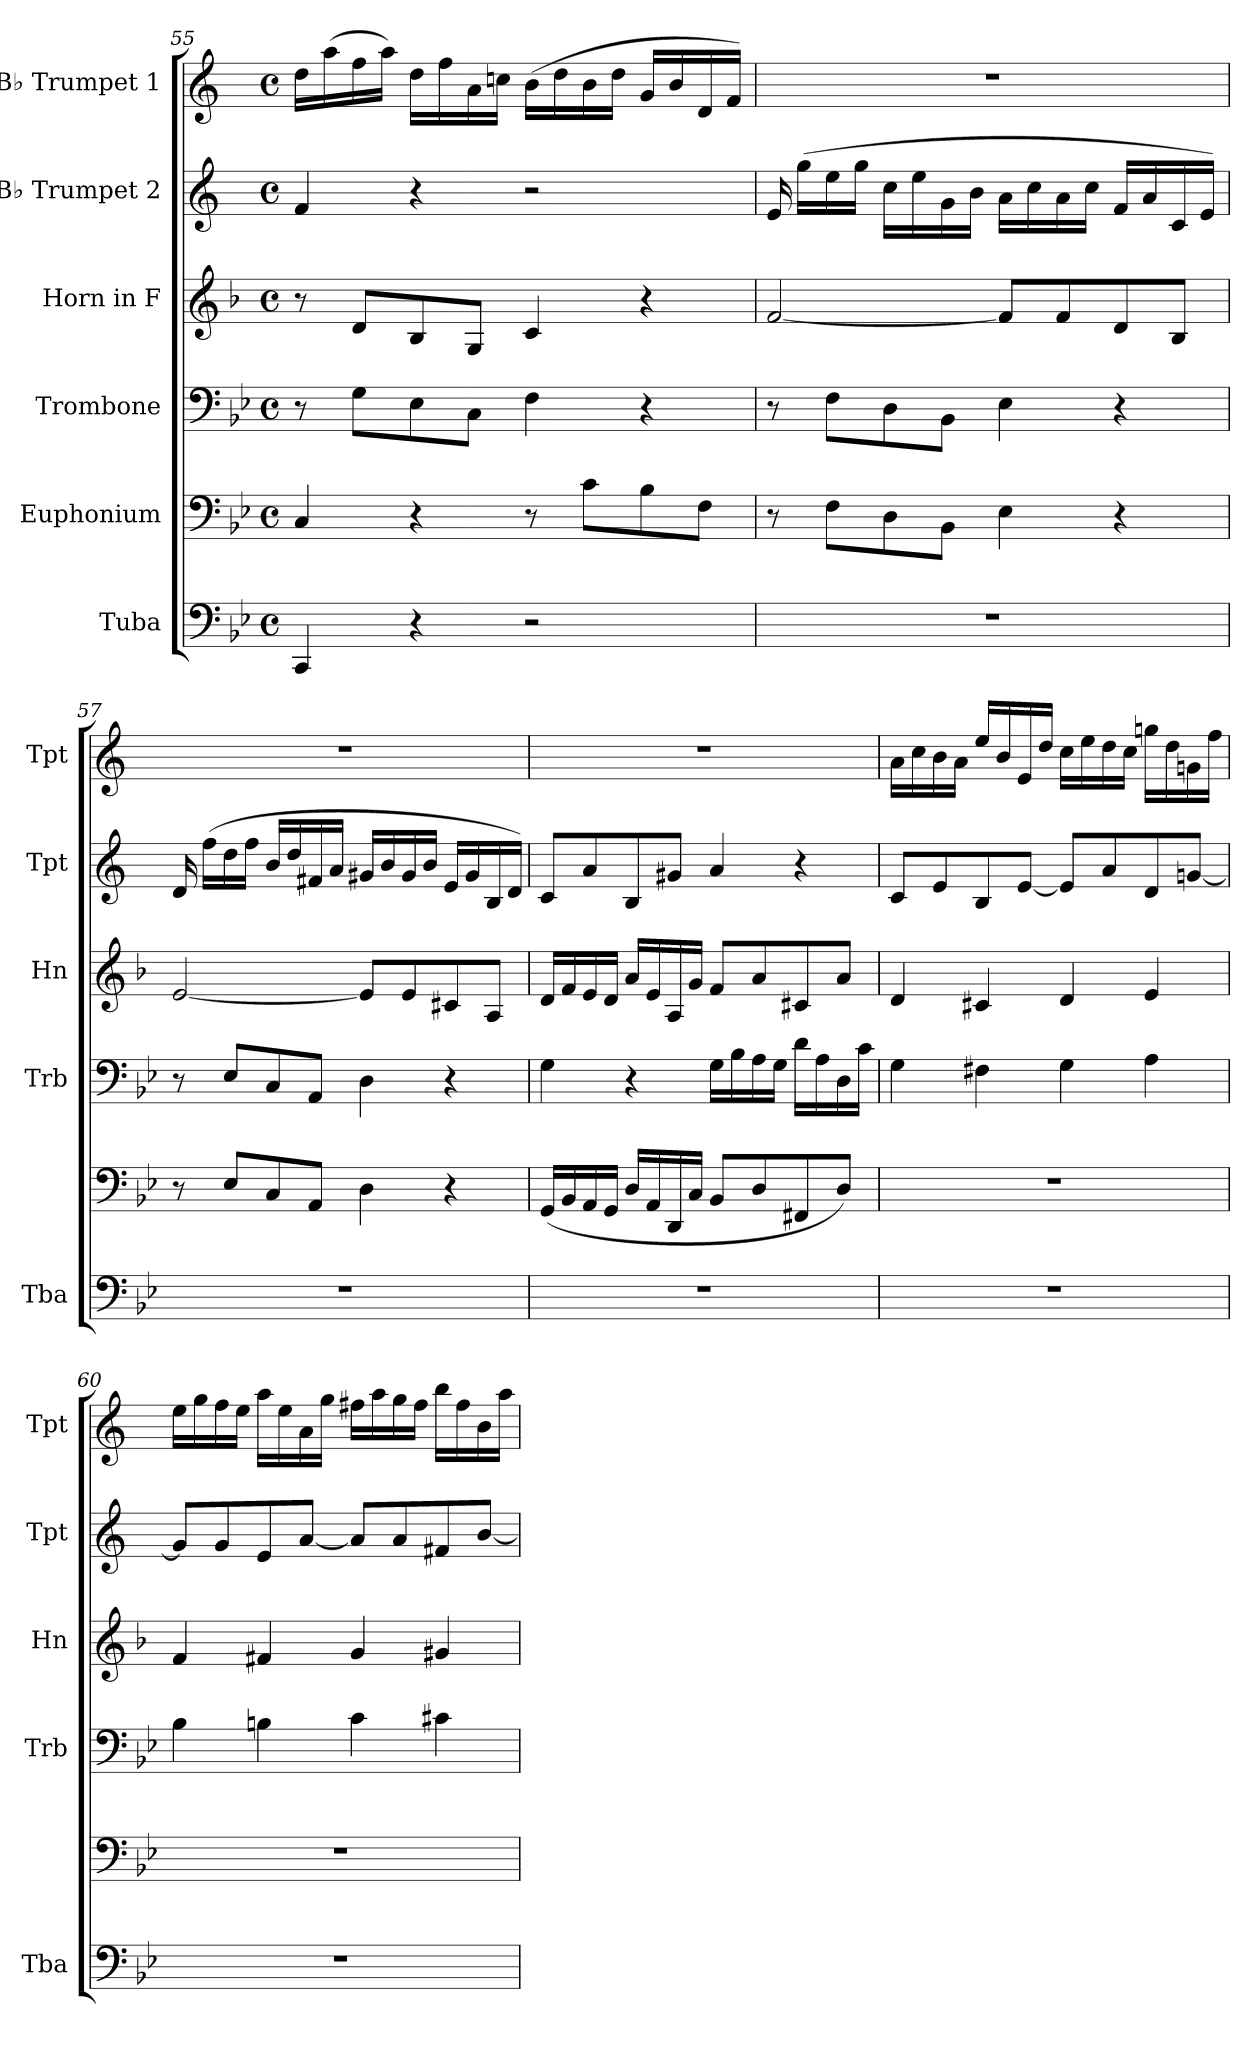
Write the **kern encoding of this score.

**kern	**kern	**kern	**kern	**kern	**kern
*part6	*part5	*part4	*part3	*part2	*part1
*staff6	*staff5	*staff4	*staff3	*staff2	*staff1
*I"Tuba	*I"Euphonium	*I"Trombone	*I"Horn in F	*I"B♭ Trumpet 2	*I"B♭ Trumpet 1
*I'Tba	*	*I'Trb	*I'Hn	*I'Tpt	*I'Tpt
*clefF4	*clefF4	*clefF4	*clefG2	*clefG2	*clefG2
*	*	*	*ITrd4c7	*ITrd1c2	*ITrd1c2
*k[b-e-]	*k[b-e-]	*k[b-e-]	*k[b-e-]	*k[b-e-]	*k[b-e-]
*M4/4	*M4/4	*M4/4	*M4/4	*M4/4	*M4/4
*met(c)	*met(c)	*met(c)	*met(c)	*met(c)	*met(c)
=55	=55	=55	=55	=55	=55
4CC/	4C/	8r	8r	4e-/	16cc\LL
.	.	.	.	.	(>16gg\
.	.	8G\L	8G/L	.	16ee-\
.	.	.	.	.	16gg\JJ)
4r	4r	8E-\	8E-/	4r	16cc\LL
.	.	.	.	.	16ee-\
.	.	8C\J	8C/J	.	16g\
.	.	.	.	.	16b-X\JJ
2r	8r	4F\	4F/	2r	(>16a\LL
.	.	.	.	.	16cc\
.	8c\L	.	.	.	16a\
.	.	.	.	.	16cc\JJ
.	8B-\	4r	4r	.	16f/LL
.	.	.	.	.	16a/
.	8F\J	.	.	.	16c/
.	.	.	.	.	16e-/JJ)
!!LO:LB:g=z
=56	=56	=56	=56	=56	=56
1r	8r	8r	[2B-/	16d/	1r
.	.	.	.	(>16ff\LL	.
.	8F\L	8F\L	.	16dd\	.
.	.	.	.	16ff\JJ	.
.	8D\	8D\	.	16b-\LL	.
.	.	.	.	16dd\	.
.	8BB-\J	8BB-\J	.	16f\	.
.	.	.	.	16a\JJ	.
.	4E-\	4E-\	8B-/L]	16g\LL	.
.	.	.	.	16b-\	.
.	.	.	8B-/	16g\	.
.	.	.	.	16b-\JJ	.
.	4r	4r	8G/	16e-/LL	.
.	.	.	.	16g/	.
.	.	.	8E-/J	16B-/	.
.	.	.	.	16d/JJ)	.
=57	=57	=57	=57	=57	=57
1r	8r	8r	[2A/	16c/	1r
.	.	.	.	(>16ee-\LL	.
.	8E-/L	8E-/L	.	16cc\	.
.	.	.	.	16ee-\JJ	.
.	8C/	8C/	.	16a/LL	.
.	.	.	.	16cc/	.
.	8AA/J	8AA/J	.	16en/	.
.	.	.	.	16g/JJ	.
.	4D\	4D\	8A/L]	16f#X/LL	.
.	.	.	.	16a/	.
.	.	.	8A/	16f#/	.
.	.	.	.	16a/JJ	.
.	4r	4r	8F#X/	16d/LL	.
.	.	.	.	16f#/	.
.	.	.	8D/J	16A/	.
.	.	.	.	16c/JJ)	.
!!LO:PB:g=z
=58	=58	=58	=58	=58	=58
1r	(<16GG/LL	4G\	16G/LL	8B-/L	1r
.	16BB-/	.	16B-/	.	.
.	16AA/	.	16A/	8g/	.
.	16GG/JJ	.	16G/JJ	.	.
.	16D/LL	4r	16d/LL	8A/	.
.	16AA/	.	16A/	.	.
.	16DD/	.	16D/	8f#X/J	.
.	16C/JJ	.	16c/JJ	.	.
.	8BB-/L	16G\LL	8B-/L	4g/	.
.	.	16B-\	.	.	.
.	8D/	16A\	8d/	.	.
.	.	16G\JJ	.	.	.
.	8FF#X/	16d\LL	8F#X/	4r	.
.	.	16A\	.	.	.
.	8D/J)	16D\	8d/J	.	.
.	.	16c\JJ	.	.	.
=59	=59	=59	=59	=59	=59
1r	1r	4G\	4G/	8B-/L	16g\LL
.	.	.	.	.	16b-\
.	.	.	.	8d/	16a\
.	.	.	.	.	16g\JJ
.	.	4F#X\	4F#X/	8A/	16dd/LL
.	.	.	.	.	16a/
.	.	.	.	[8d/J	16d/
.	.	.	.	.	16cc/JJ
.	.	4G\	4G/	8d/L]	16b-\LL
.	.	.	.	.	16dd\
.	.	.	.	8g/	16cc\
.	.	.	.	.	16b-\JJ
.	.	4A\	4A/	8c/	16ffn\LL
.	.	.	.	.	16cc\
.	.	.	.	[8fn/J	16fn\
.	.	.	.	.	16ee-\JJ
=60	=60	=60	=60	=60	=60
1r	1r	4B-\	4B-/	8f/L]	16dd\LL
.	.	.	.	.	16ff\
.	.	.	.	8f/	16ee-\
.	.	.	.	.	16dd\JJ
.	.	4Bn\	4Bn/	8d/	16gg\LL
.	.	.	.	.	16dd\
.	.	.	.	[8g/J	16g\
.	.	.	.	.	16ff\JJ
.	.	4c\	4c/	8g/L]	16een\LL
.	.	.	.	.	16gg\
.	.	.	.	8g/	16ff\
.	.	.	.	.	16ee\JJ
.	.	4c#X\	4c#X/	8en/	16aa\LL
.	.	.	.	.	16ee\
.	.	.	.	[8a/J	16a\
.	.	.	.	.	16gg\JJ
=	=	=	=	=	=
*-	*-	*-	*-	*-	*-
